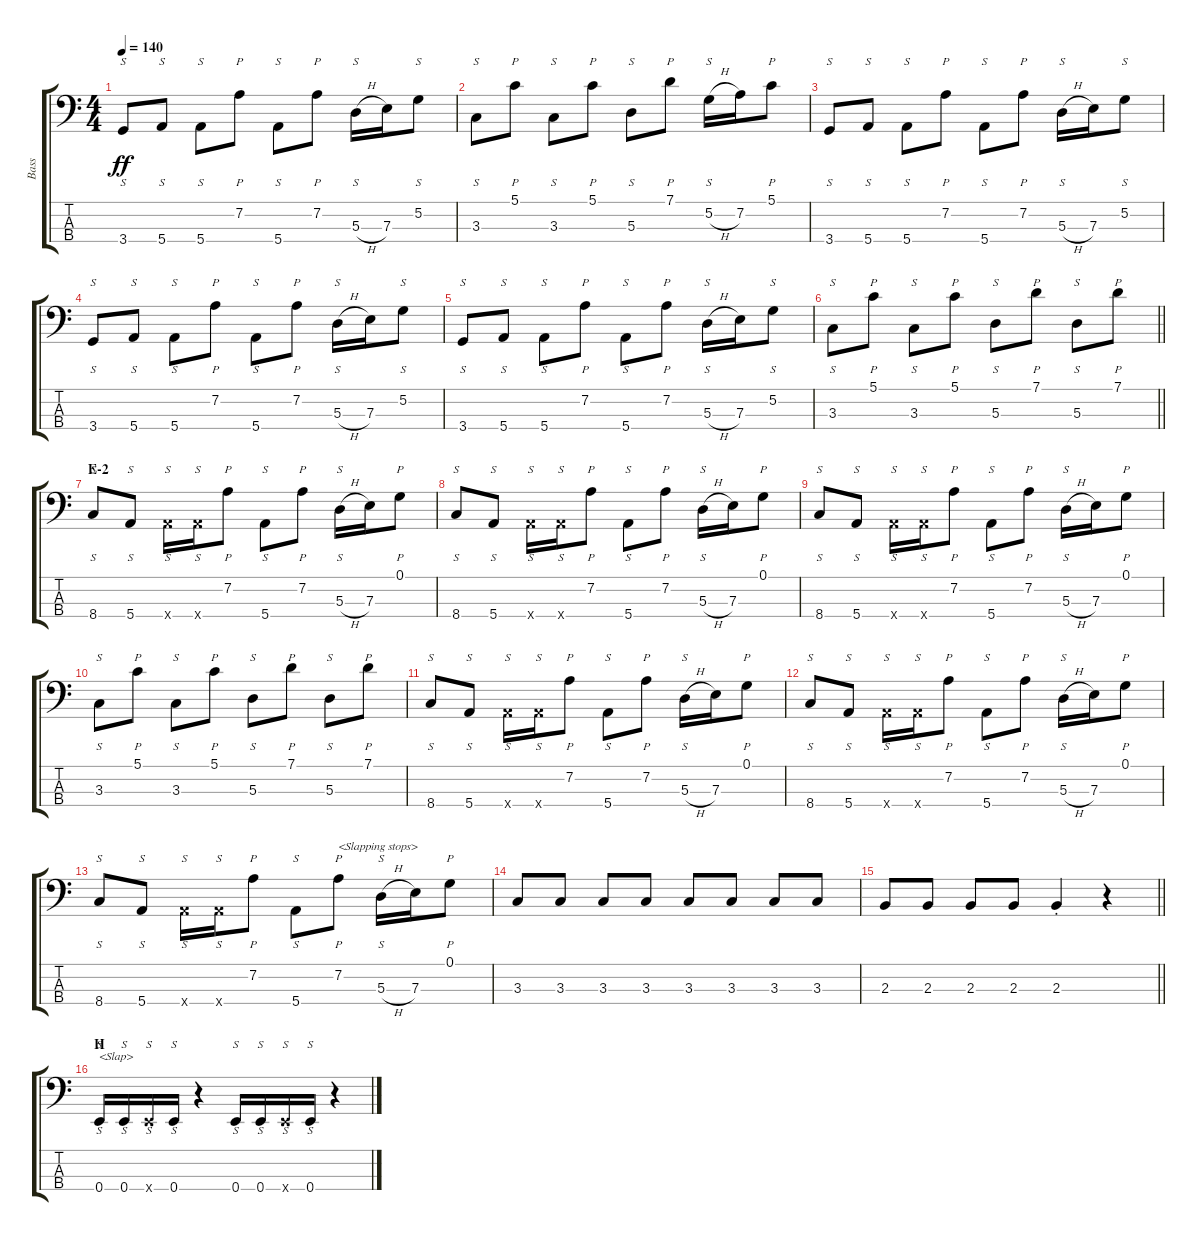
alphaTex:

\track ("Bass" "Bass") {instrument electricbassfinger}
\staff {score tabs}
\tuning (G2 D2 A1 E1) {hide}
\ts (4 4)
\tempo 140
\clef f4
\ks c
3.4.8{s dy ff} 5.4.8{s} 5.4.8{s} 7.2.8{p} 5.4.8{s} 7.2.8{p} 5.3{h}.16{s} 7.3.16 5.2.8{s} |
3.3.8{s} 5.1.8{p} 3.3.8{s} 5.1.8{p} 5.3.8{s} 7.1.8{p} 5.2{h}.16{s} 7.2.16 5.1.8{p} |
3.4.8{s} 5.4.8{s} 5.4.8{s} 7.2.8{p} 5.4.8{s} 7.2.8{p} 5.3{h}.16{s} 7.3.16 5.2.8{s} |
3.4.8{s} 5.4.8{s} 5.4.8{s} 7.2.8{p} 5.4.8{s} 7.2.8{p} 5.3{h}.16{s} 7.3.16 5.2.8{s} |
3.4.8{s} 5.4.8{s} 5.4.8{s} 7.2.8{p} 5.4.8{s} 7.2.8{p} 5.3{h}.16{s} 7.3.16 5.2.8{s} |
\barLineRight lightlight
3.3.8{s} 5.1.8{p} 3.3.8{s} 5.1.8{p} 5.3.8{s} 7.1.8{p} 5.3.8{s} 7.1.8{p} |
\section ("" "E-2")
8.4.8{s} 5.4.8{s} 5.4{x}.16{s} 5.4{x}.16{s} 7.2.8{p} 5.4.8{s} 7.2.8{p} 5.3{h}.16{s} 7.3.16 0.1.8{p} |
8.4.8{s} 5.4.8{s} 5.4{x}.16{s} 5.4{x}.16{s} 7.2.8{p} 5.4.8{s} 7.2.8{p} 5.3{h}.16{s} 7.3.16 0.1.8{p} |
8.4.8{s} 5.4.8{s} 5.4{x}.16{s} 5.4{x}.16{s} 7.2.8{p} 5.4.8{s} 7.2.8{p} 5.3{h}.16{s} 7.3.16 0.1.8{p} |
3.3.8{s} 5.1.8{p} 3.3.8{s} 5.1.8{p} 5.3.8{s} 7.1.8{p} 5.3.8{s} 7.1.8{p} |
8.4.8{s} 5.4.8{s} 5.4{x}.16{s} 5.4{x}.16{s} 7.2.8{p} 5.4.8{s} 7.2.8{p} 5.3{h}.16{s} 7.3.16 0.1.8{p} |
8.4.8{s} 5.4.8{s} 5.4{x}.16{s} 5.4{x}.16{s} 7.2.8{p} 5.4.8{s} 7.2.8{p} 5.3{h}.16{s} 7.3.16 0.1.8{p} |
8.4.8{s} 5.4.8{s} 5.4{x}.16{s} 5.4{x}.16{s} 7.2.8{p} 5.4.8{s} 7.2.8{p txt "<Slapping stops>"} 5.3{h}.16{s} 7.3.16 0.1.8{p} |
3.3.8{instrument electricbassfinger} 3.3.8 3.3.8 3.3.8 3.3.8 3.3.8 3.3.8 3.3.8 |
\barLineRight lightlight
2.3.8 2.3.8 2.3.8 2.3.8 2.3{st}.4 r.4 |
\section ("" "H")
0.4.16{s txt "<Slap>" instrument slapbass1} 0.4.16{s} 0.4{x}.16{s} 0.4.16{s} r.4 0.4.16{s} 0.4.16{s} 0.4{x}.16{s} 0.4.16{s} r.4
